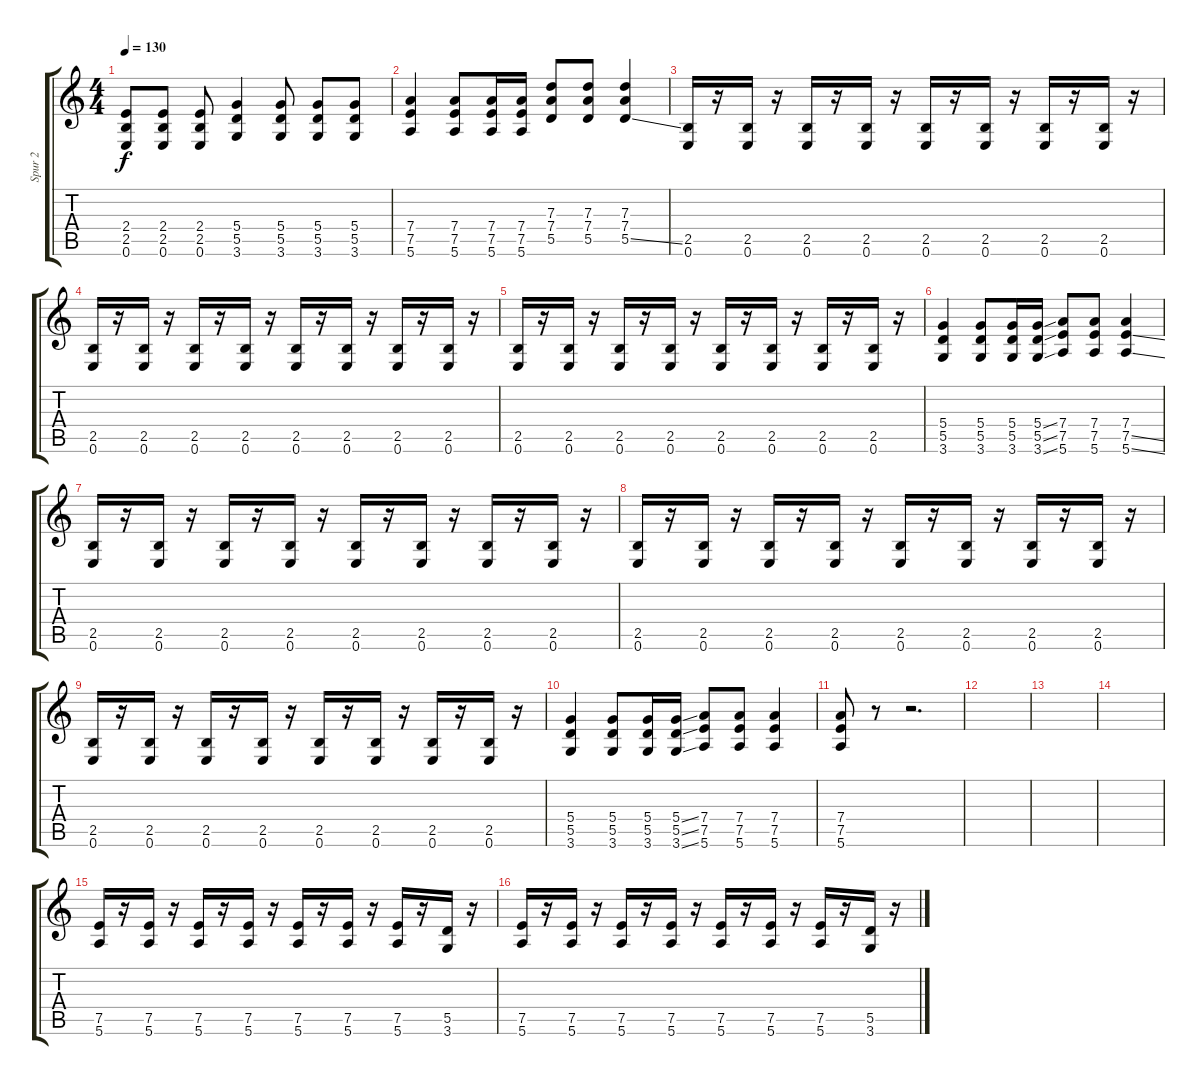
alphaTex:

\track ("Spur 2" "Spur 2") {instrument distortionguitar}
\staff {score tabs}
\tuning (E4 B3 G3 D3 A2 E2) {hide}
\ts (4 4)
\tempo 130
\clef g2
\ks c
(2.4 2.5 0.6).8{dy f} (2.4 2.5 0.6).8 (2.4 2.5 0.6).8 (5.4 5.5 3.6).4 (5.4 5.5 3.6).8 (5.4 5.5 3.6).8 (5.4 5.5 3.6).8 |
(7.4 7.5 5.6).4 (7.4 7.5 5.6).8 (7.4 7.5 5.6).16 (7.4 7.5 5.6).16 (7.3 7.4 5.5).8 (7.3 7.4 5.5).8 (7.3 7.4 5.5{ss}).4 |
(2.5 0.6).16 r.16 (2.5 0.6).16 r.16 (2.5 0.6).16 r.16 (2.5 0.6).16 r.16 (2.5 0.6).16 r.16 (2.5 0.6).16 r.16 (2.5 0.6).16 r.16 (2.5 0.6).16 r.16 |
(2.5 0.6).16 r.16 (2.5 0.6).16 r.16 (2.5 0.6).16 r.16 (2.5 0.6).16 r.16 (2.5 0.6).16 r.16 (2.5 0.6).16 r.16 (2.5 0.6).16 r.16 (2.5 0.6).16 r.16 |
(2.5 0.6).16 r.16 (2.5 0.6).16 r.16 (2.5 0.6).16 r.16 (2.5 0.6).16 r.16 (2.5 0.6).16 r.16 (2.5 0.6).16 r.16 (2.5 0.6).16 r.16 (2.5 0.6).16 r.16 |
(5.4 5.5 3.6).4 (5.4 5.5 3.6).8 (5.4 5.5 3.6).16 (5.4{ss} 5.5{ss} 3.6{ss}).16 (7.4 7.5 5.6).8 (7.4 7.5 5.6).8 (7.4 7.5{ss} 5.6{ss}).4 |
(2.5 0.6).16 r.16 (2.5 0.6).16 r.16 (2.5 0.6).16 r.16 (2.5 0.6).16 r.16 (2.5 0.6).16 r.16 (2.5 0.6).16 r.16 (2.5 0.6).16 r.16 (2.5 0.6).16 r.16 |
(2.5 0.6).16 r.16 (2.5 0.6).16 r.16 (2.5 0.6).16 r.16 (2.5 0.6).16 r.16 (2.5 0.6).16 r.16 (2.5 0.6).16 r.16 (2.5 0.6).16 r.16 (2.5 0.6).16 r.16 |
(2.5 0.6).16 r.16 (2.5 0.6).16 r.16 (2.5 0.6).16 r.16 (2.5 0.6).16 r.16 (2.5 0.6).16 r.16 (2.5 0.6).16 r.16 (2.5 0.6).16 r.16 (2.5 0.6).16 r.16 |
(5.4 5.5 3.6).4 (5.4 5.5 3.6).8 (5.4 5.5 3.6).16 (5.4{ss} 5.5{ss} 3.6{ss}).16 (7.4 7.5 5.6).8 (7.4 7.5 5.6).8 (7.4 7.5 5.6).4 |
(7.4 7.5 5.6).8 r.8 r.2{d} |
|
|
|
(7.5 5.6).16 r.16 (7.5 5.6).16 r.16 (7.5 5.6).16 r.16 (7.5 5.6).16 r.16 (7.5 5.6).16 r.16 (7.5 5.6).16 r.16 (7.5 5.6).16 r.16 (5.5 3.6).16 r.16 |
(7.5 5.6).16 r.16 (7.5 5.6).16 r.16 (7.5 5.6).16 r.16 (7.5 5.6).16 r.16 (7.5 5.6).16 r.16 (7.5 5.6).16 r.16 (7.5 5.6).16 r.16 (5.5 3.6).16 r.16
